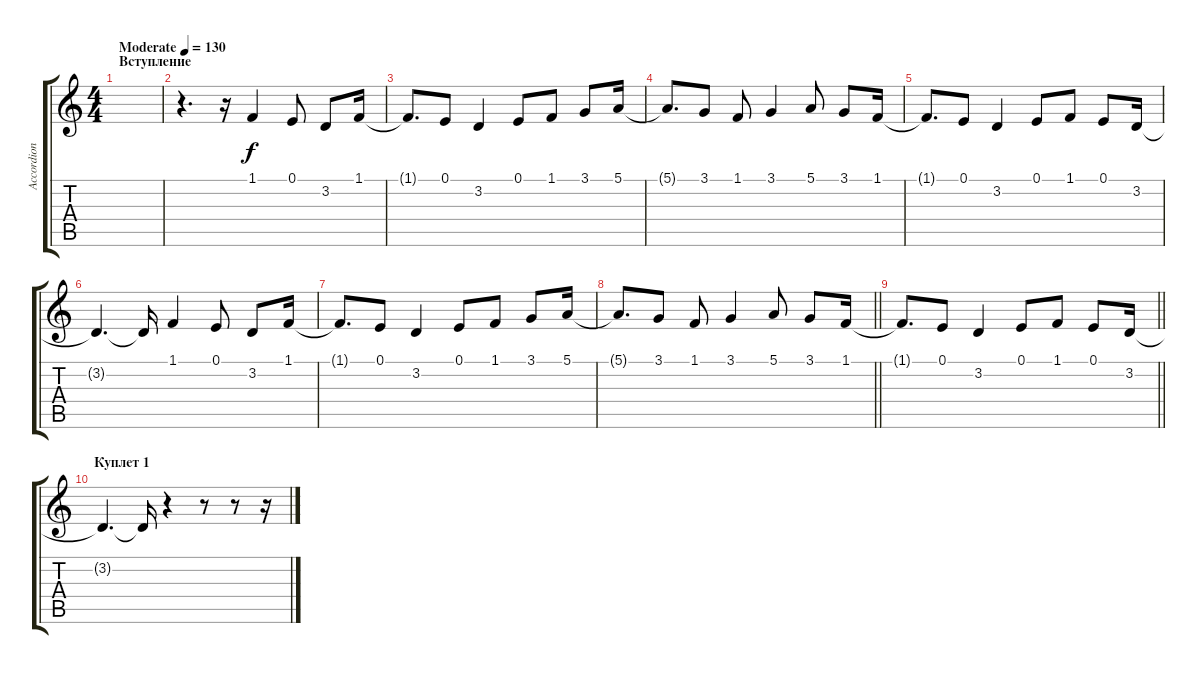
\track ("Accordion" "Accordion") {instrument accordion}
\staff {score tabs}
\tuning (E4 B3 G3 D3 A2 E2) {hide}
\ts (4 4)
\section ("" "Вступление")
\tempo (130 "Moderate")
\clef g2
\ks c
|
r.4{d} r.16 1.1.4 0.1.8 3.2.8 1.1.16 |
1.1{t}.8{d} 0.1.8 3.2.4 0.1.8 1.1.8 3.1.8 5.1.16 |
5.1{t}.8{d} 3.1.8 1.1.8 3.1.4 5.1.8 3.1.8 1.1.16 |
1.1{t}.8{d} 0.1.8 3.2.4 0.1.8 1.1.8 0.1.8 3.2.16 |
3.2{t}.4{d} 3.2{t}.16 1.1.4{volume 16} 0.1.8 3.2.8 1.1.16 |
1.1{t}.8{d} 0.1.8 3.2.4 0.1.8 1.1.8 3.1.8 5.1.16 |
\barLineRight lightlight
5.1{t}.8{d} 3.1.8 1.1.8 3.1.4 5.1.8 3.1.8 1.1.16 |
\section ("" "")
\barLineRight lightlight
1.1{t}.8{d} 0.1.8 3.2.4 0.1.8 1.1.8 0.1.8 3.2.16 |
\section ("" "Куплет 1")
3.2{t}.4{d} 3.2{t}.16 r.4 r.8 r.8 r.16
